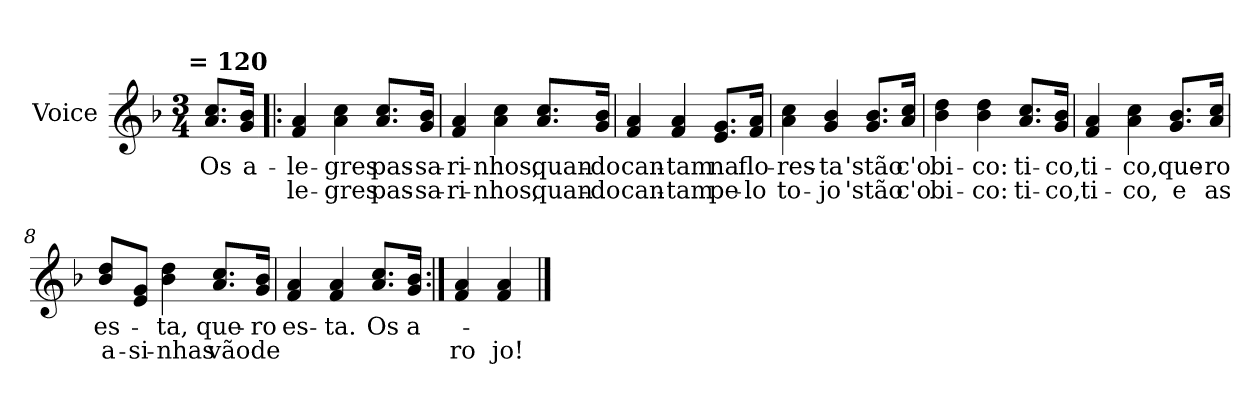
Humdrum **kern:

**kern	**text	**text
*part1	*part1	*part1
*staff1	*staff1	*staff1
*I"Voice	*	*
*I'Vo.	*	*
*clefG2	*	*
*k[b-]	*	*
!!LO:TX:omd:t=\n                                = 120
*M3/4	*	*
*MM120	*	*
=1	=1	=1
8.a/ 8.cc/L	Os	.
16g/ 16b-/Jk	a-	.
=2!|:	=2!|:	=2!|:
4f/ 4a/	-le-	le-
4a\ 4cc\	-gres	-gres
8.a/ 8.cc/L	pas-	pas-
16g/ 16b-/Jk	-sa-	-sa-
=3	=3	=3
4f/ 4a/	-ri-	-ri-
4a\ 4cc\	-nhos,	-nhos,
8.a/ 8.cc/L	quan-	quan-
16g/ 16b-/Jk	-do	-do
=4	=4	=4
4f/ 4a/	can-	can-
4f/ 4a/	-tam	-tam
8.e/ 8.g/L	na	pe-
16f/ 16a/Jk	flo-	-lo
=5	=5	=5
4a\ 4cc\	-res-	to-
4g/ 4b-/	-ta	-jo
8.g/ 8.b-/L	'stão	'stão
16a/ 16cc/Jk	c'o	c'o
!!LO:LB:g=z
=6	=6	=6
4b-\ 4dd\	bi-	bi-
4b-\ 4dd\	-co:	-co:
8.a/ 8.cc/L	ti-	ti-
16g/ 16b-/Jk	-co,	-co,
=7	=7	=7
4f/ 4a/	ti-	ti-
4a\ 4cc\	-co,	-co,
8.g/ 8.b-/L	que-	e
16a/ 16cc/Jk	-ro	as
=8	=8	=8
8b-/ 8dd/L	es-	a-
8e/ 8g/J	.	-si-
4b-\ 4dd\	-ta,	-nhas
8.a/ 8.cc/L	que-	vão
16g/ 16b-/Jk	-ro	de
=9	=9	=9
4f/ 4a/	es-	.
4f/ 4a/	-ta.	.
8.a/ 8.cc/L	Os	.
16g/ 16b-/Jk	a-	.
=10:|!	=10:|!	=10:|!
4f/ 4a/	.	ro
4f/ 4a/	.	jo!
==	==	==
*-	*-	*-
